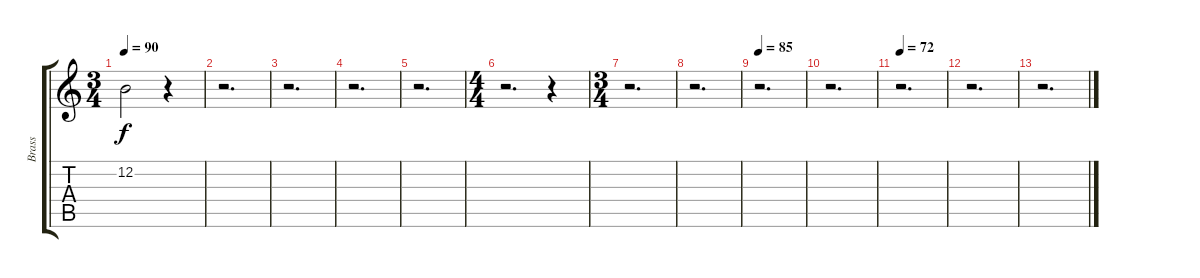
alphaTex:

\track ("Brass" "Brass") {instrument brasssection}
\staff {score tabs}
\tuning (E4 B3 G3 D3 A2 E2) {hide}
\ts (3 4)
\tempo 90
\clef g2
\ks c
12.2{t}.2{dy f} r.4 |
r.2{d} |
r.2{d} |
r.2{d} |
r.2{d} |
\ts (4 4)
r.2{d} r.4 |
\ts (3 4)
r.2{d} |
r.2{d} |
\tempo 85
r.2{d} |
r.2{d} |
\tempo 72
r.2{d} |
r.2{d} |
r.2{d}
